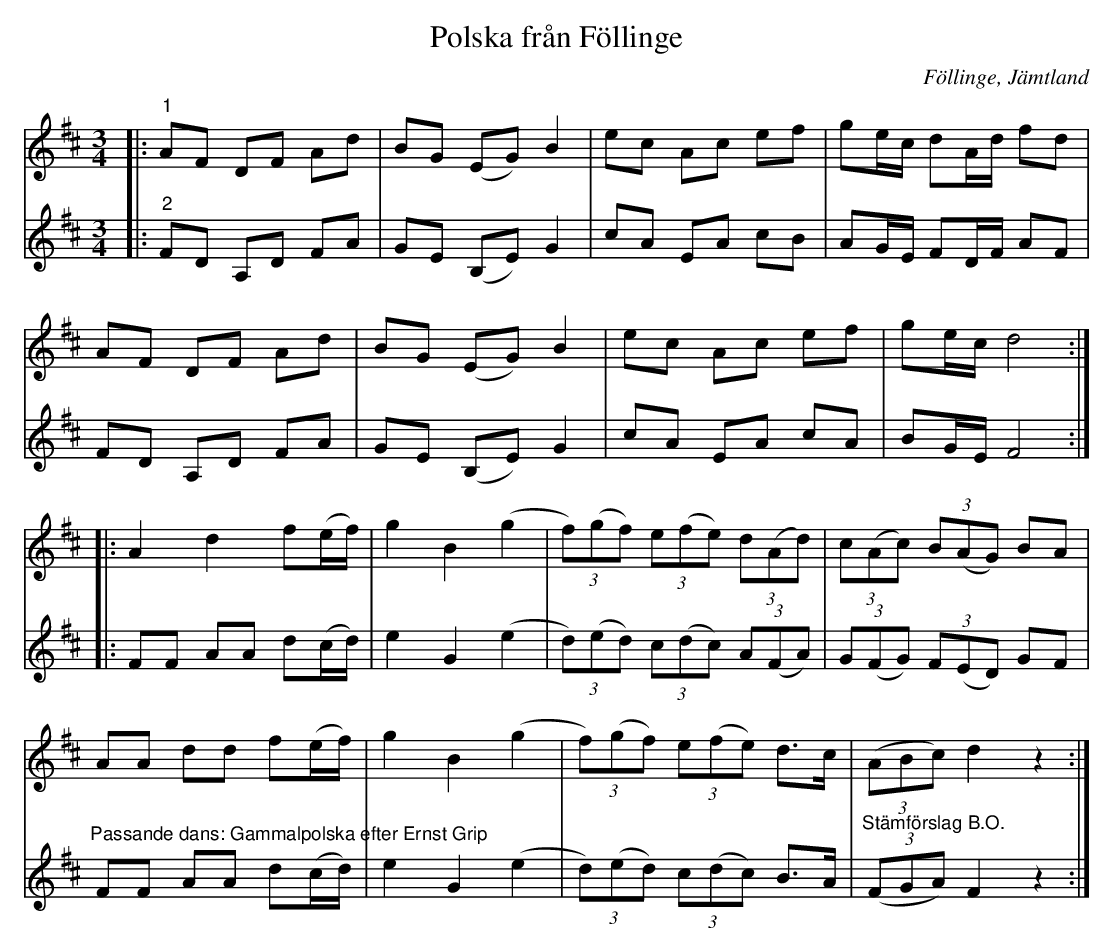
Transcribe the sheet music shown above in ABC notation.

X:1
T:Polska från Föllinge
O:Föllinge, Jämtland
L:1/8
M:3/4
K:D
V:1
|:"^1" AF DF Ad | BG (EG) B2 | ec Ac ef | ge/c/ dA/d/ fd |
AF DF Ad | BG (EG) B2 | ec Ac ef | ge/c/ d4 ::
A2 d2 f(e/f/) | g2 B2 (g2 | (3f)(gf) (3e(fe) (3d(Ad) | (3c(Ac) (3B(AG) BA |
AA dd f(e/f/) | g2 B2 (g2 | (3f)(gf) (3e(fe) d>c | (3(ABc) d2 z2 :|
V:2
|:"^2" FD A,D FA | GE (B,E) G2 | cA EA cB | AG/E/ FD/F/ AF |
FD A,D FA | GE (B,E) G2 | cA EA cA | BG/E/ F4 ::
FF AA d(c/d/) | e2 G2 (e2 | (3d)(ed) (3c(dc) (3A(FA) | (3G(FG) (3F(ED) GF |
"^Passande dans: Gammalpolska efter Ernst Grip" FF AA d(c/d/) | e2 G2 (e2 | (3d)(ed) (3c(dc) B>A |"^Stämförslag B.O." (3(FGA) F2 z2 :|
